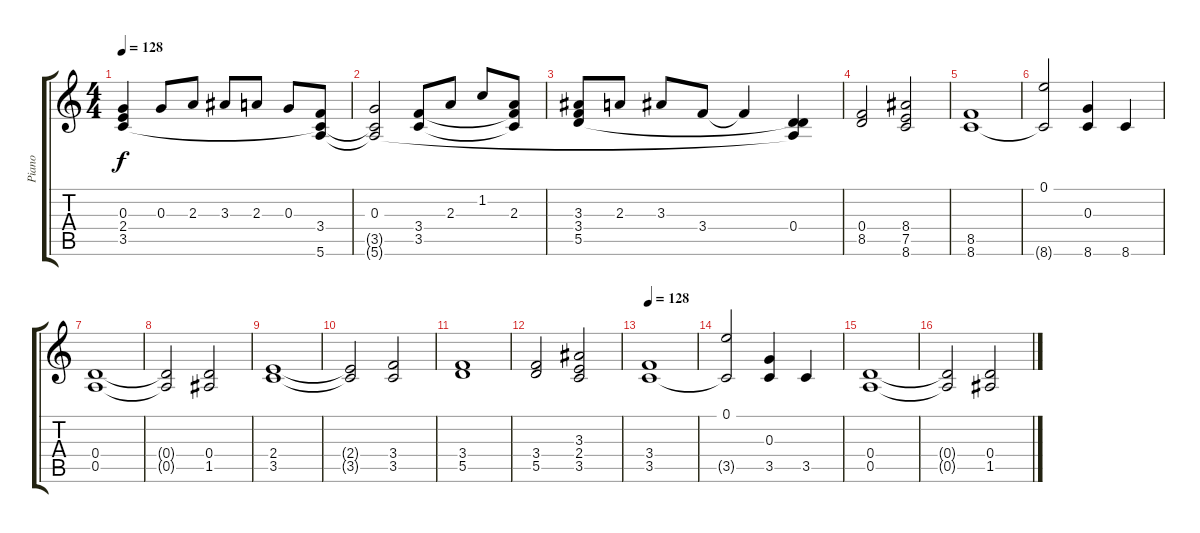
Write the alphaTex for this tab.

\track ("Piano " "Piano ") {instrument acousticgrandpiano}
\staff {score tabs}
\tuning (E5 B4 G4 D4 A3 E3) {hide}
\ts (4 4)
\tempo 128
\clef g2
\ks c
(0.3 2.4 3.5).4{dy f} 0.3.8 2.3.8 3.3.8 2.3.8 0.3.8 (3.4 3.5{t} 5.6{t}).8 |
(0.3 3.5{t} 5.6{t}).2 (3.4 3.5).8 2.3.8 1.2.8 (2.3 3.4{t} 3.5{t}).8 |
(3.3 3.4 5.5).8 2.3.8 3.3.8 3.4.8 3.4{t}.4 (0.4 5.5{t} 5.6{t}).4 |
(0.4 8.5).2 (8.4 7.5 8.6).2 |
(8.5 8.6).1 |
(0.1 8.6{t}).2 (0.3 8.6).4 8.6.4 |
(0.4 0.5).1 |
(0.4{t} 0.5{t}).2 (0.4 1.5).2 |
(2.4 3.5).1 |
(2.4{t} 3.5{t}).2 (3.4 3.5).2 |
(3.4 5.5).1 |
(3.4 5.5).2 (3.3 2.4 3.5).2 |
\tempo 128
(3.4 3.5).1 |
(0.1 3.5{t}).2 (0.3 3.5).4 3.5.4 |
(0.4 0.5).1 |
(0.4{t} 0.5{t}).2 (0.4 1.5).2
